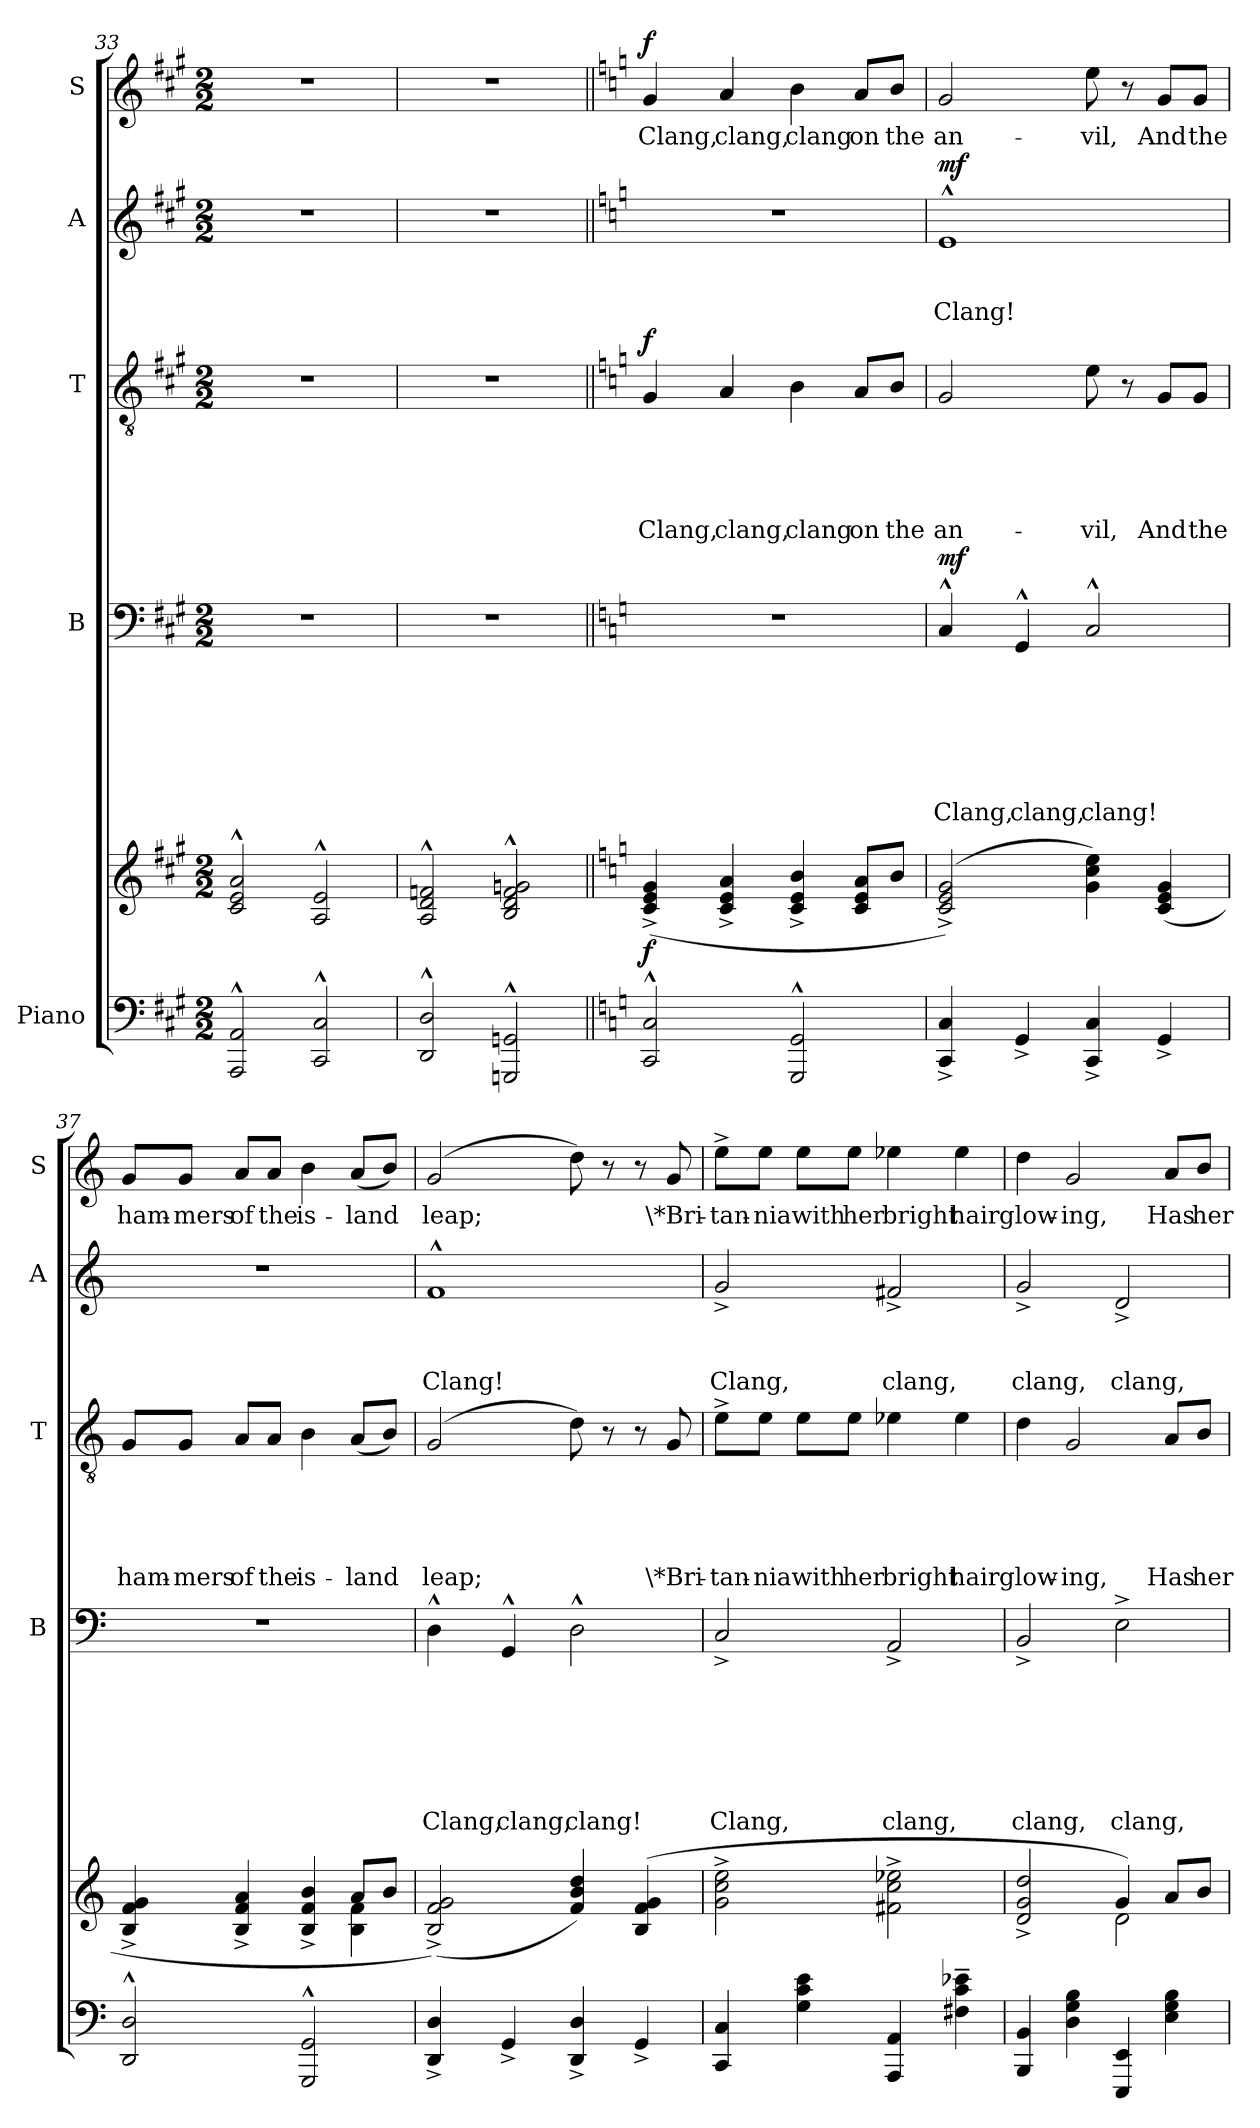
**kern	**kern	**dynam	**kern	**text	**text	**text	**text	**text	**text	**text	**dynam	**kern	**text	**text	**text	**text	**text	**dynam	**kern	**text	**text	**text	**dynam	**kern	**text	**dynam
*part5	*part5	*part5	*part4	*part4	*part4	*part4	*part4	*part4	*part4	*part4	*part4	*part3	*part3	*part3	*part3	*part3	*part3	*part3	*part2	*part2	*part2	*part2	*part2	*part1	*part1	*part1
*staff6	*staff5	*staff5/6	*staff4	*staff4	*staff4	*staff4	*staff4	*staff4	*staff4	*staff4	*staff4	*staff3	*staff3	*staff3	*staff3	*staff3	*staff3	*staff3	*staff2	*staff2	*staff2	*staff2	*staff2	*staff1	*staff1	*staff1
*I"Piano	*	*	*I"B	*	*	*	*	*	*	*	*	*I"T	*	*	*	*	*	*	*I"A	*	*	*	*	*I"S	*	*
*	*	*	*I'B	*	*	*	*	*	*	*	*	*I'T	*	*	*	*	*	*	*I'A	*	*	*	*	*I'S	*	*
!!LO:LB:g=z
*clefF4	*clefG2	*	*clefF4	*	*	*	*	*	*	*	*	*clefGv2	*	*	*	*	*	*	*clefG2	*	*	*	*	*clefG2	*	*
*k[f#c#g#]	*k[f#c#g#]	*	*k[f#c#g#]	*	*	*	*	*	*	*	*	*k[f#c#g#]	*	*	*	*	*	*	*k[f#c#g#]	*	*	*	*	*k[f#c#g#]	*	*
*A:	*A:	*	*A:	*	*	*	*	*	*	*	*	*A:	*	*	*	*	*	*	*A:	*	*	*	*	*A:	*	*
*M2/2	*M2/2	*	*M2/2	*	*	*	*	*	*	*	*	*M2/2	*	*	*	*	*	*	*M2/2	*	*	*	*	*M2/2	*	*
=33	=33	=33	=33	=33	=33	=33	=33	=33	=33	=33	=33	=33	=33	=33	=33	=33	=33	=33	=33	=33	=33	=33	=33	=33	=33	=33
2AAA/^^< 2AA/^^<	2c#/^^< 2e/^^< 2a/^^<	.	1r	.	.	.	.	.	.	.	.	1r	.	.	.	.	.	.	1r	.	.	.	.	1r	.	.
2CC#/^^< 2C#/^^<	2A/^^< 2e/^^<	.	.	.	.	.	.	.	.	.	.	.	.	.	.	.	.	.	.	.	.	.	.	.	.	.
=34	=34	=34	=34	=34	=34	=34	=34	=34	=34	=34	=34	=34	=34	=34	=34	=34	=34	=34	=34	=34	=34	=34	=34	=34	=34	=34
2DD/^^< 2D/^^<	2A/^^< 2d/^^< 2fn/^^<	.	1r	.	.	.	.	.	.	.	.	1r	.	.	.	.	.	.	1r	.	.	.	.	1r	.	.
2GGGn/^^< 2GGn/^^<	2B/^^< 2d/^^< 2f/^^< 2gn/^^<	.	.	.	.	.	.	.	.	.	.	.	.	.	.	.	.	.	.	.	.	.	.	.	.	.
=35||	=35||	=35||	=35||	=35||	=35||	=35||	=35||	=35||	=35||	=35||	=35||	=35||	=35||	=35||	=35||	=35||	=35||	=35||	=35||	=35||	=35||	=35||	=35||	=35||	=35||	=35||
*k[]	*k[]	*	*k[]	*	*	*	*	*	*	*	*	*k[]	*	*	*	*	*	*	*k[]	*	*	*	*	*k[]	*	*
*C:	*C:	*	*C:	*	*	*	*	*	*	*	*	*C:	*	*	*	*	*	*	*C:	*	*	*	*	*C:	*	*
!	!	!LO:DY:b	!	!	!	!	!	!	!	!	!	!	!	!	!	!	!LO:LY:b	!LO:DY:a	!	!	!	!	!	!	!LO:LY:b	!LO:DY:a
2CC/^^< 2C/^^<	(4c/^< 4e/^< 4g/^<	f	1r	.	.	.	.	.	.	.	.	4G/	.	.	.	.	Clang,	f	1r	.	.	.	.	4g/	Clang,	f
!	!	!	!	!	!	!	!	!	!	!	!	!	!	!	!	!	!LO:LY:b	!	!	!	!	!	!	!	!LO:LY:b	!
.	4c/^< 4e/^< 4a/^<	.	.	.	.	.	.	.	.	.	.	4A/	.	.	.	.	clang,	.	.	.	.	.	.	4a/	clang,	.
!	!	!	!	!	!	!	!	!	!	!	!	!	!	!	!	!	!LO:LY:b	!	!	!	!	!	!	!	!LO:LY:b	!
2GGG/^^< 2GG/^^<	4c/^< 4e/^< 4b/^<	.	.	.	.	.	.	.	.	.	.	4B\	.	.	.	.	clang	.	.	.	.	.	.	4b\	clang	.
!	!	!	!	!	!	!	!	!	!	!	!	!	!	!	!	!	!LO:LY:b	!	!	!	!	!	!	!	!LO:LY:b	!
.	8c/ 8e/ 8a/L	.	.	.	.	.	.	.	.	.	.	8A/L	.	.	.	.	on	.	.	.	.	.	.	8a/L	on	.
!	!	!	!	!	!	!	!	!	!	!	!	!	!	!	!	!	!LO:LY:b	!	!	!	!	!	!	!	!LO:LY:b	!
.	8b/J	.	.	.	.	.	.	.	.	.	.	8B/J	.	.	.	.	the	.	.	.	.	.	.	8b/J	the	.
=36	=36	=36	=36	=36	=36	=36	=36	=36	=36	=36	=36	=36	=36	=36	=36	=36	=36	=36	=36	=36	=36	=36	=36	=36	=36	=36
!	!	!	!	!	!	!	!	!	!	!LO:LY:b	!LO:DY:a	!	!	!	!	!	!LO:LY:b	!	!	!	!	!LO:LY:b	!LO:DY:b	!	!LO:LY:b	!
4CC/^< 4C/^<	(2c/^< 2e/^< 2g/^<)	.	4C^^</	.	.	.	.	.	.	Clang,	mf	2G/	.	.	.	.	an-	.	1e^^<	.	.	Clang!	mf	2g/	an-	.
!	!	!	!	!	!	!	!	!	!	!LO:LY:b	!	!	!	!	!	!	!	!	!	!	!	!	!	!	!	!
4GG^</	.	.	4GG^^</	.	.	.	.	.	.	clang,	.	.	.	.	.	.	.	.	.	.	.	.	.	.	.	.
!	!	!	!	!	!	!	!	!	!	!LO:LY:b	!	!	!	!	!	!	!LO:LY:b	!	!	!	!	!	!	!	!LO:LY:b	!
4CC/^< 4C/^<	4g\ 4cc\ 4ee\)	.	2C^^</	.	.	.	.	.	.	clang!	.	8e\	.	.	.	.	-vil,	.	.	.	.	.	.	8ee\	-vil,	.
.	.	.	.	.	.	.	.	.	.	.	.	8r	.	.	.	.	.	.	.	.	.	.	.	8r	.	.
!	!	!	!	!	!	!	!	!	!	!	!	!	!	!	!	!	!LO:LY:b	!	!	!	!	!	!	!	!LO:LY:b	!
4GG^</	(4c/ 4e/ 4g/	.	.	.	.	.	.	.	.	.	.	8G/L	.	.	.	.	And	.	.	.	.	.	.	8g/L	And	.
!	!	!	!	!	!	!	!	!	!	!	!	!	!	!	!	!	!LO:LY:b	!	!	!	!	!	!	!	!LO:LY:b	!
.	.	.	.	.	.	.	.	.	.	.	.	8G/J	.	.	.	.	the	.	.	.	.	.	.	8g/J	the	.
!!LO:PB:g=z
=37	=37	=37	=37	=37	=37	=37	=37	=37	=37	=37	=37	=37	=37	=37	=37	=37	=37	=37	=37	=37	=37	=37	=37	=37	=37	=37
*	*^	*	*	*	*	*	*	*	*	*	*	*	*	*	*	*	*	*	*	*	*	*	*	*	*	*
!	!	!	!	!	!	!	!	!	!	!	!	!	!	!	!	!	!	!LO:LY:b	!	!	!	!	!	!	!	!LO:LY:b	!
2DD/^^< 2D/^^<	4B/^> 4f/^> 4g/^>	2.ryy	.	1r	.	.	.	.	.	.	.	.	8G/L	.	.	.	.	ham-	.	1r	.	.	.	.	8g/L	ham-	.
!	!	!	!	!	!	!	!	!	!	!	!	!	!	!	!	!	!	!LO:LY:b:rj	!	!	!	!	!	!	!	!LO:LY:b:rj	!
.	.	.	.	.	.	.	.	.	.	.	.	.	8G/J	.	.	.	.	-mers	.	.	.	.	.	.	8g/J	-mers	.
!	!	!	!	!	!	!	!	!	!	!	!	!	!	!	!	!	!	!LO:LY:b	!	!	!	!	!	!	!	!LO:LY:b	!
.	4B/^> 4f/^> 4a/^>	.	.	.	.	.	.	.	.	.	.	.	8A/L	.	.	.	.	of	.	.	.	.	.	.	8a/L	of	.
!	!	!	!	!	!	!	!	!	!	!	!	!	!	!	!	!	!	!LO:LY:b	!	!	!	!	!	!	!	!LO:LY:b	!
.	.	.	.	.	.	.	.	.	.	.	.	.	8A/J	.	.	.	.	the	.	.	.	.	.	.	8a/J	the	.
!	!	!	!	!	!	!	!	!	!	!	!	!	!	!	!	!	!	!LO:LY:b	!	!	!	!	!	!	!	!LO:LY:b	!
2GGG/^^< 2GG/^^<	4B/^> 4f/^> 4b/^>	.	.	.	.	.	.	.	.	.	.	.	4B\	.	.	.	.	is-	.	.	.	.	.	.	4b\	is-	.
!	!	!	!	!	!	!	!	!	!	!	!	!	!	!	!	!	!	!LO:LY:b	!	!	!	!	!	!	!	!LO:LY:b	!
.	8a/L	4B\ 4f\	.	.	.	.	.	.	.	.	.	.	(<8A/L	.	.	.	.	-land	.	.	.	.	.	.	(<8a/L	-land	.
.	8b/J	.	.	.	.	.	.	.	.	.	.	.	8B/J)	.	.	.	.	.	.	.	.	.	.	.	8b/J)	.	.
*	*v	*v	*	*	*	*	*	*	*	*	*	*	*	*	*	*	*	*	*	*	*	*	*	*	*	*	*
=38	=38	=38	=38	=38	=38	=38	=38	=38	=38	=38	=38	=38	=38	=38	=38	=38	=38	=38	=38	=38	=38	=38	=38	=38	=38	=38
!	!	!	!	!	!	!	!	!	!	!LO:LY:b	!	!	!	!	!	!	!LO:LY:b	!	!	!	!	!LO:LY:b	!	!	!LO:LY:b	!
4DD/^< 4D/^<	(2B/^< 2f/^< 2g/^<)	.	4D^^>\	.	.	.	.	.	.	Clang,	.	(2G/	.	.	.	.	leap;	.	1f^^<	.	.	Clang!	.	(2g/	leap;	.
!	!	!	!	!	!	!	!	!	!	!LO:LY:b	!	!	!	!	!	!	!	!	!	!	!	!	!	!	!	!
4GG^</	.	.	4GG^^</	.	.	.	.	.	.	clang,	.	.	.	.	.	.	.	.	.	.	.	.	.	.	.	.
!	!	!	!	!	!	!	!	!	!	!LO:LY:b	!	!	!	!	!	!	!	!	!	!	!	!	!	!	!	!
4DD/^< 4D/^<	4f/ 4b/ 4dd/)	.	2D^^>\	.	.	.	.	.	.	clang!	.	8d\)	.	.	.	.	.	.	.	.	.	.	.	8dd\)	.	.
.	.	.	.	.	.	.	.	.	.	.	.	8r	.	.	.	.	.	.	.	.	.	.	.	8r	.	.
4GG^</	(4B/ 4f/ 4g/	.	.	.	.	.	.	.	.	.	.	8r	.	.	.	.	.	.	.	.	.	.	.	8r	.	.
!	!	!	!	!	!	!	!	!	!	!	!	!	!	!	!	!	!LO:LY:b:rj	!	!	!	!	!	!	!	!LO:LY:b:rj	!
.	.	.	.	.	.	.	.	.	.	.	.	8G/	.	.	.	.	\*Bri-	.	.	.	.	.	.	8g/	\*Bri-	.
=39	=39	=39	=39	=39	=39	=39	=39	=39	=39	=39	=39	=39	=39	=39	=39	=39	=39	=39	=39	=39	=39	=39	=39	=39	=39	=39
!	!	!	!	!	!	!	!	!	!	!LO:LY:b	!	!	!	!	!	!	!LO:LY:b	!	!	!	!	!LO:LY:b	!	!	!LO:LY:b	!
4CC/ 4C/	2g\^> 2cc\^> 2ee\^>	.	2C^</	.	.	.	.	.	.	Clang,	.	8e^>\L	.	.	.	.	-tan-	.	2g^</	.	.	Clang,	.	8ee^>\L	-tan-	.
!	!	!	!	!	!	!	!	!	!	!	!	!	!	!	!	!	!LO:LY:b	!	!	!	!	!	!	!	!LO:LY:b	!
.	.	.	.	.	.	.	.	.	.	.	.	8e\J	.	.	.	.	-nia	.	.	.	.	.	.	8ee\J	-nia	.
!	!	!	!	!	!	!	!	!	!	!	!	!	!	!	!	!	!LO:LY:b	!	!	!	!	!	!	!	!LO:LY:b	!
4G\ 4c\ 4e\	.	.	.	.	.	.	.	.	.	.	.	8e\L	.	.	.	.	with	.	.	.	.	.	.	8ee\L	with	.
!	!	!	!	!	!	!	!	!	!	!	!	!	!	!	!	!	!LO:LY:b	!	!	!	!	!	!	!	!LO:LY:b	!
.	.	.	.	.	.	.	.	.	.	.	.	8e\J	.	.	.	.	her	.	.	.	.	.	.	8ee\J	her	.
!	!	!	!	!	!	!	!	!	!	!LO:LY:b	!	!	!	!	!	!	!LO:LY:b	!	!	!	!	!LO:LY:b	!	!	!LO:LY:b	!
4AAA/ 4AA/	2f#X\^> 2cc\^> 2ee-X\^>	.	2AA^</	.	.	.	.	.	.	clang,	.	4e-X\	.	.	.	.	bright	.	2f#X^</	.	.	clang,	.	4ee-X\	bright	.
!	!	!	!	!	!	!	!	!	!	!	!	!	!	!	!	!	!LO:LY:b	!	!	!	!	!	!	!	!LO:LY:b	!
4F#X\~> 4c\~> 4e-X\~>	.	.	.	.	.	.	.	.	.	.	.	4e-\	.	.	.	.	hair	.	.	.	.	.	.	4ee-\	hair	.
=40	=40	=40	=40	=40	=40	=40	=40	=40	=40	=40	=40	=40	=40	=40	=40	=40	=40	=40	=40	=40	=40	=40	=40	=40	=40	=40
*	*^	*	*	*	*	*	*	*	*	*	*	*	*	*	*	*	*	*	*	*	*	*	*	*	*	*
!	!	!	!	!	!	!	!	!	!	!	!LO:LY:b	!	!	!	!	!	!	!LO:LY:b	!	!	!	!	!LO:LY:b	!	!	!LO:LY:b	!
4BBB/ 4BB/	2d/^> 2g/^> 2dd/^>	2ryy	.	2BB^</	.	.	.	.	.	.	clang,	.	4d\	.	.	.	.	glow-	.	2g^</	.	.	clang,	.	4dd\	glow-	.
!	!	!	!	!	!	!	!	!	!	!	!	!	!	!	!	!	!	!LO:LY:b	!	!	!	!	!	!	!	!LO:LY:b	!
4D\ 4G\ 4B\	.	.	.	.	.	.	.	.	.	.	.	.	2G/	.	.	.	.	-ing,	.	.	.	.	.	.	2g/	-ing,	.
!	!	!	!	!	!	!	!	!	!	!	!LO:LY:b	!	!	!	!	!	!	!	!	!	!	!	!LO:LY:b	!	!	!	!
4EEE/ 4EE/	4g/)	2d\	.	2E^>\	.	.	.	.	.	.	clang,	.	.	.	.	.	.	.	.	2d^</	.	.	clang,	.	.	.	.
!	!	!	!	!	!	!	!	!	!	!	!	!	!	!	!	!	!	!LO:LY:b	!	!	!	!	!	!	!	!LO:LY:b	!
4E\ 4G\ 4B\	8a/L	.	.	.	.	.	.	.	.	.	.	.	8A/L	.	.	.	.	Has	.	.	.	.	.	.	8a/L	Has	.
!	!	!	!	!	!	!	!	!	!	!	!	!	!	!	!	!	!	!LO:LY:b	!	!	!	!	!	!	!	!LO:LY:b	!
.	8b/J	.	.	.	.	.	.	.	.	.	.	.	8B/J	.	.	.	.	her	.	.	.	.	.	.	8b/J	her	.
*	*v	*v	*	*	*	*	*	*	*	*	*	*	*	*	*	*	*	*	*	*	*	*	*	*	*	*	*
=	=	=	=	=	=	=	=	=	=	=	=	=	=	=	=	=	=	=	=	=	=	=	=	=	=	=
*-	*-	*-	*-	*-	*-	*-	*-	*-	*-	*-	*-	*-	*-	*-	*-	*-	*-	*-	*-	*-	*-	*-	*-	*-	*-	*-
